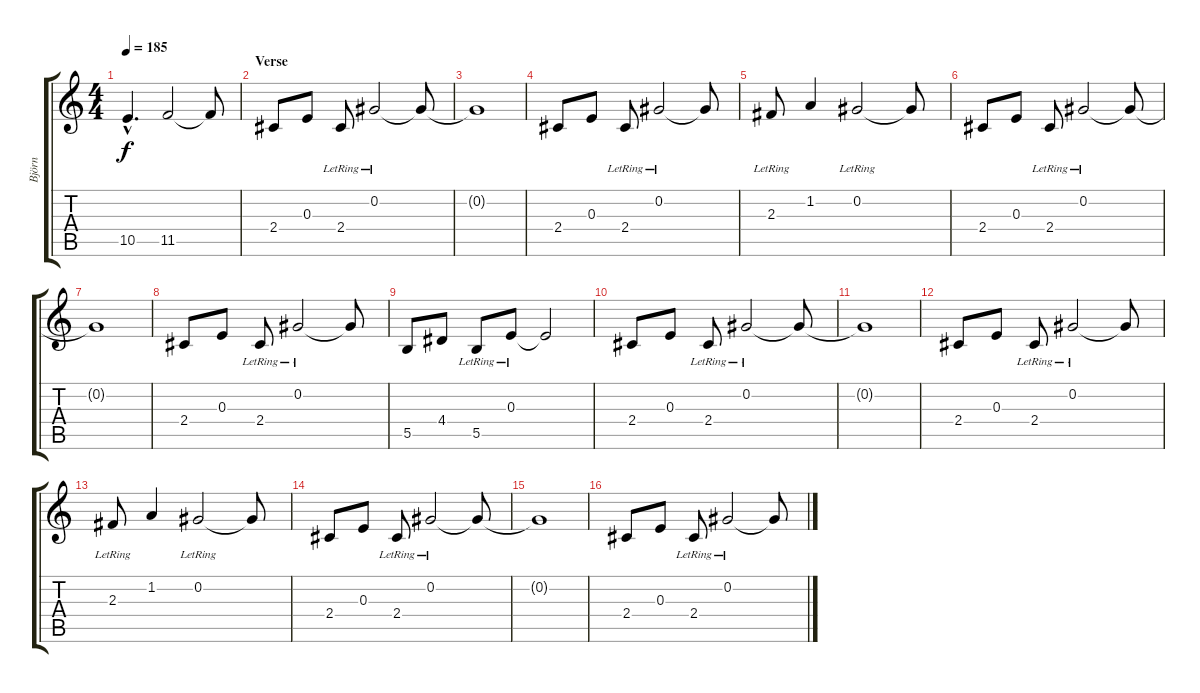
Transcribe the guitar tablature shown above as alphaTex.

\track ("Björn" "Björn") {instrument distortionguitar}
\staff {score tabs}
\tuning (Db4 Ab3 E3 B2 Gb2 B1) {hide}
\ts (4 4)
\tempo 185
\clef g2
\ks c
10.5{hac t}.4{d dy f} 11.5.2 11.5{t}.8 |
\section ("" "Verse")
2.4.8{instrument acousticguitarsteel} 0.3.8 2.4{lr}.8 0.2{lr}.2 0.2{t}.8 |
0.2{t}.1 |
2.4.8 0.3.8 2.4{lr}.8 0.2{lr}.2 0.2{t}.8 |
2.3{lr}.8 1.2.4 0.2{lr}.2 0.2{t}.8 |
2.4.8 0.3.8 2.4{lr}.8 0.2{lr}.2 0.2{t}.8 |
0.2{t}.1 |
2.4.8 0.3.8 2.4{lr}.8 0.2{lr}.2 0.2{t}.8 |
5.5.8 4.4.8 5.5{lr}.8 0.3{lr}.8 0.3{t}.2 |
2.4.8 0.3.8 2.4{lr}.8 0.2{lr}.2 0.2{t}.8 |
0.2{t}.1 |
2.4.8 0.3.8 2.4{lr}.8 0.2{lr}.2 0.2{t}.8 |
2.3{lr}.8 1.2.4 0.2{lr}.2 0.2{t}.8 |
2.4.8 0.3.8 2.4{lr}.8 0.2{lr}.2 0.2{t}.8 |
0.2{t}.1 |
2.4.8 0.3.8 2.4{lr}.8 0.2{lr}.2 0.2{t}.8
